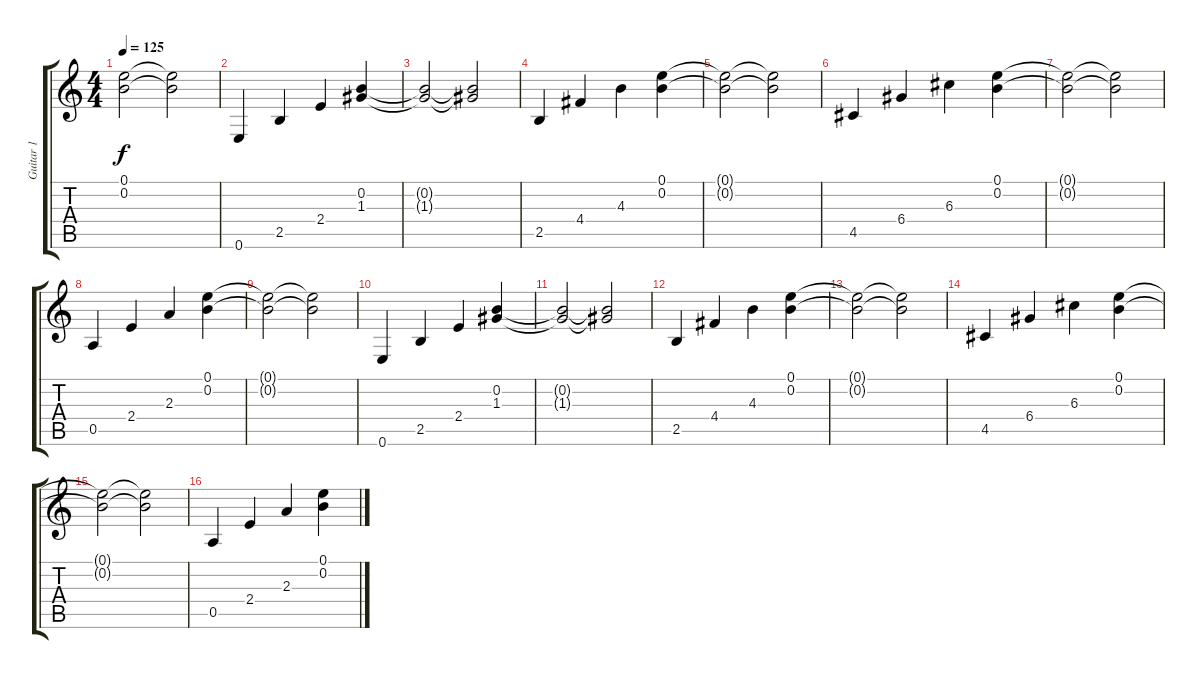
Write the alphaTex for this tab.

\track ("Guitar 1" "Guitar 1") {instrument acousticguitarsteel}
\staff {score tabs}
\tuning (E4 B3 G3 D3 A2 E2) {hide}
\ts (4 4)
\tempo 125
\clef g2
\ks c
(0.1{t} 0.2{t}).2{dy f} (0.1{t} 0.2{t}).2 |
0.6.4 2.5.4 2.4.4 (0.2 1.3).4 |
(0.2{t} 1.3{t}).2 (0.2{t} 1.3{t}).2 |
2.5.4 4.4.4 4.3.4 (0.1 0.2).4 |
(0.1{t} 0.2{t}).2 (0.1{t} 0.2{t}).2 |
4.5.4 6.4.4 6.3.4 (0.1 0.2).4 |
(0.1{t} 0.2{t}).2 (0.1{t} 0.2{t}).2 |
0.5.4 2.4.4 2.3.4 (0.1 0.2).4 |
(0.1{t} 0.2{t}).2 (0.1{t} 0.2{t}).2 |
0.6.4 2.5.4 2.4.4 (0.2 1.3).4 |
(0.2{t} 1.3{t}).2 (0.2{t} 1.3{t}).2 |
2.5.4 4.4.4 4.3.4 (0.1 0.2).4 |
(0.1{t} 0.2{t}).2 (0.1{t} 0.2{t}).2 |
4.5.4 6.4.4 6.3.4 (0.1 0.2).4 |
(0.1{t} 0.2{t}).2 (0.1{t} 0.2{t}).2 |
0.5.4 2.4.4 2.3.4 (0.1 0.2).4
